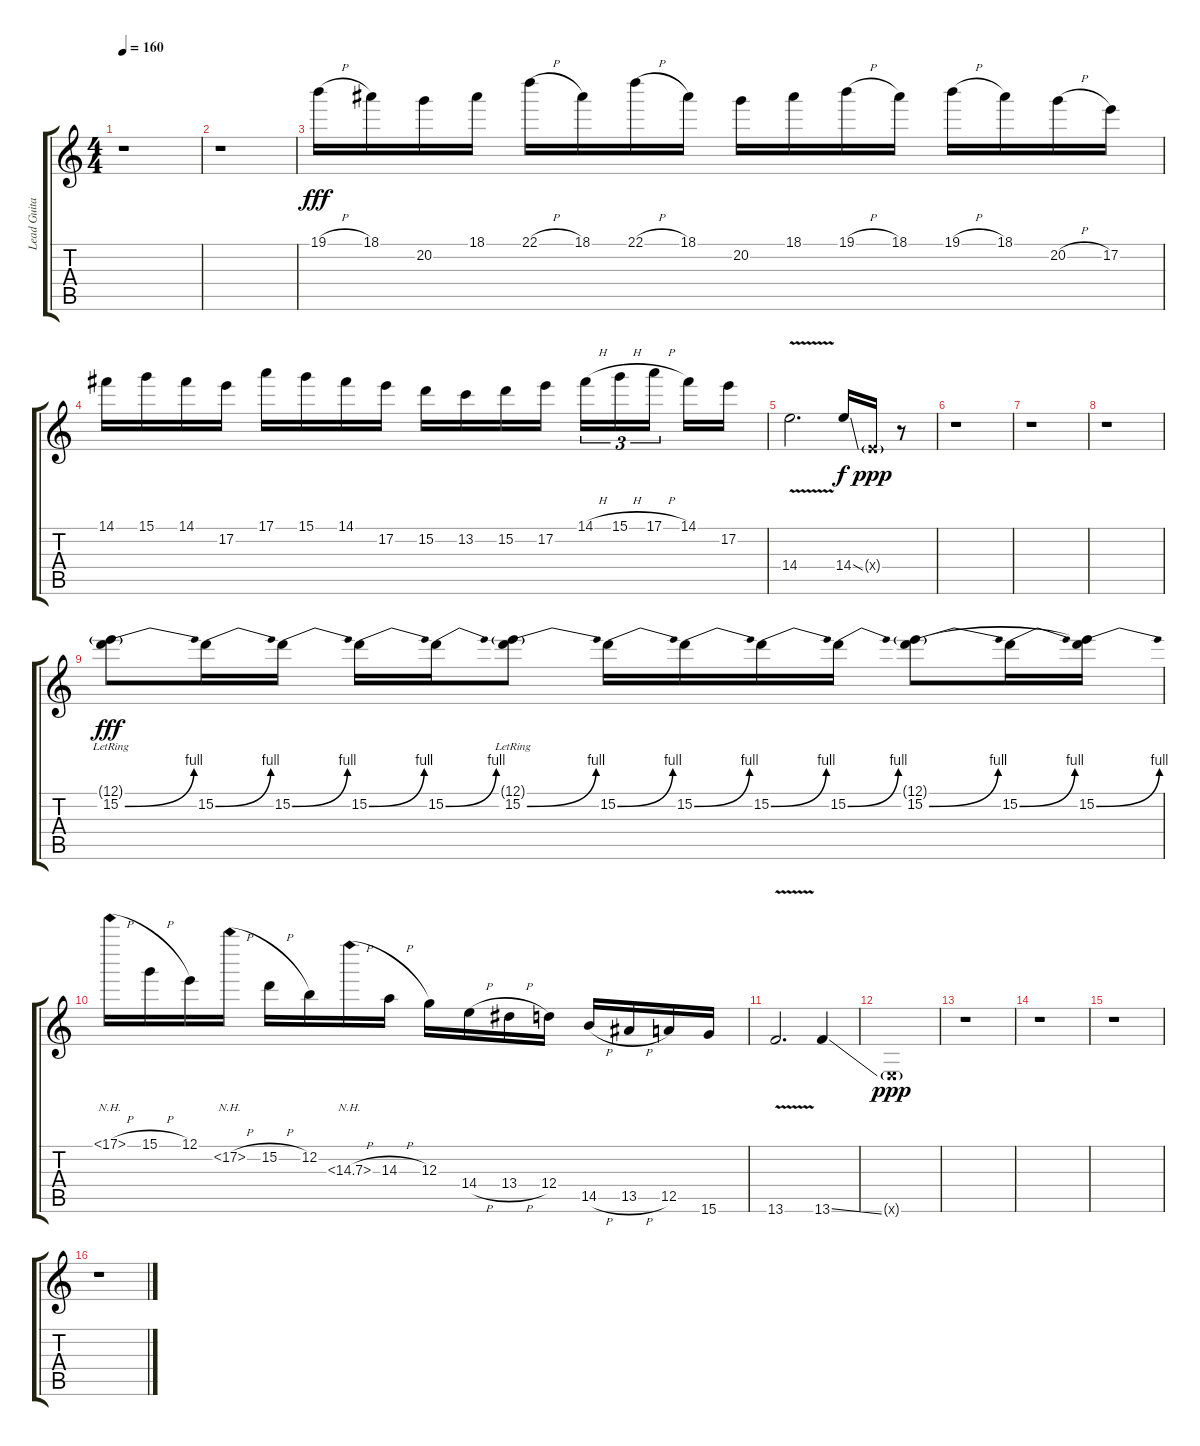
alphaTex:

\track ("Lead Guitar II (Broderick)" "Lead Guita") {instrument distortionguitar}
\staff {score tabs}
\tuning (E4 B3 G3 D3 A2 E2) {hide}
\ts (4 4)
\tempo 160
\clef g2
\ks c
r.1{dy ppp} |
r.1 |
19.1{h}.16{dy fff} 18.1.16 20.2.16 18.1.16 22.1{h}.16 18.1.16 22.1{h}.16 18.1.16 20.2.16 18.1.16 19.1{h}.16 18.1.16 19.1{h}.16 18.1.16 20.2{h}.16 17.2.16 |
14.1.16 15.1.16 14.1.16 17.2.16 17.1.16 15.1.16 14.1.16 17.2.16 15.2.16 13.2.16 15.2.16 17.2.16 14.1{h}.16{tu (3 2)} 15.1{h}.16{tu (3 2)} 17.1{h}.16{tu (3 2) beam splitsecondary} 14.1.16 17.2.16 |
14.4{v}.2{d} 14.4{ss}.16{dy f} 2.4{g x}.16{dy ppp} r.8 |
r.1 |
r.1 |
r.1 |
(12.1{g lr} 15.2{be (bend 0 0 60 4)}).8{dy fff} 15.2{be (bend 0 0 60 4)}.16 15.2{be (bend 0 0 60 4)}.16 15.2{be (bend 0 0 60 4)}.16 15.2{be (bend 0 0 60 4)}.16 (12.1{g lr} 15.2{be (bend 0 0 60 4)}).8 15.2{be (bend 0 0 60 4)}.16 15.2{be (bend 0 0 60 4)}.16 15.2{be (bend 0 0 60 4)}.16 15.2{be (bend 0 0 60 4)}.16 (12.1{g} 15.2{be (bend 0 0 60 4)}).8 15.2{be (bend 0 0 60 4)}.16 (12.1{t} 15.2{be (bend 0 0 60 4)}).16 |
17.1{nh h}.16 15.1{h}.16 12.1.16 17.2{nh h}.16 15.2{h}.16 12.2.16 15.3{nh h}.16 14.3{h}.16 12.3.16 14.4{h}.16 13.4{h}.16 12.4.16 14.5{h}.16 13.5{h}.16 12.5.16 15.6.16 |
13.6{v}.2{d} 13.6{ss}.4 |
0.6{g x}.1{dy ppp} |
r.1 |
r.1 |
r.1 |
r.1
